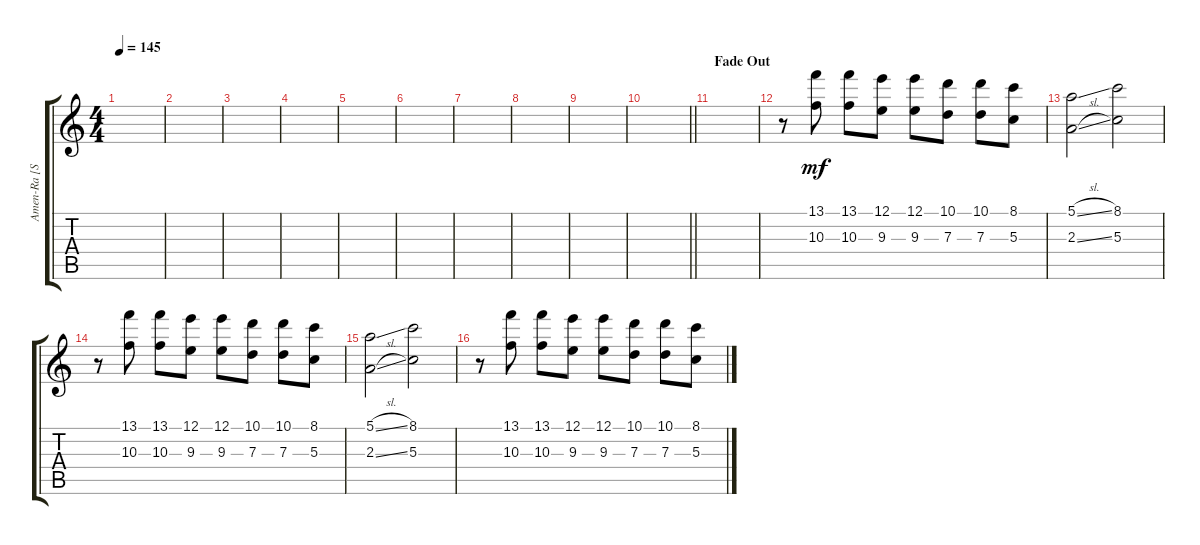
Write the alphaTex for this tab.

\track ("Amen-Ra [Solo]" "Amen-Ra [S") {instrument overdrivenguitar}
\staff {score tabs}
\tuning (E4 B3 G3 D3 A2 E2) {hide}
\ts (4 4)
\tempo 145
\clef g2
\ks c
|
|
|
|
|
|
|
|
|
\barLineRight lightlight
|
\section ("" "Fade Out")
|
r.8 (13.1 10.3).8{dy mf} (13.1 10.3).8 (12.1 9.3).8 (12.1 9.3).8 (10.1 7.3).8 (10.1 7.3).8 (8.1 5.3).8 |
(5.1{sl} 2.3{sl}).2 (8.1 5.3).2 |
r.8 (13.1 10.3).8 (13.1 10.3).8 (12.1 9.3).8 (12.1 9.3).8 (10.1 7.3).8 (10.1 7.3).8 (8.1 5.3).8 |
(5.1{sl} 2.3{sl}).2 (8.1 5.3).2 |
r.8 (13.1 10.3).8 (13.1 10.3).8 (12.1 9.3).8 (12.1 9.3).8 (10.1 7.3).8 (10.1 7.3).8 (8.1 5.3).8
